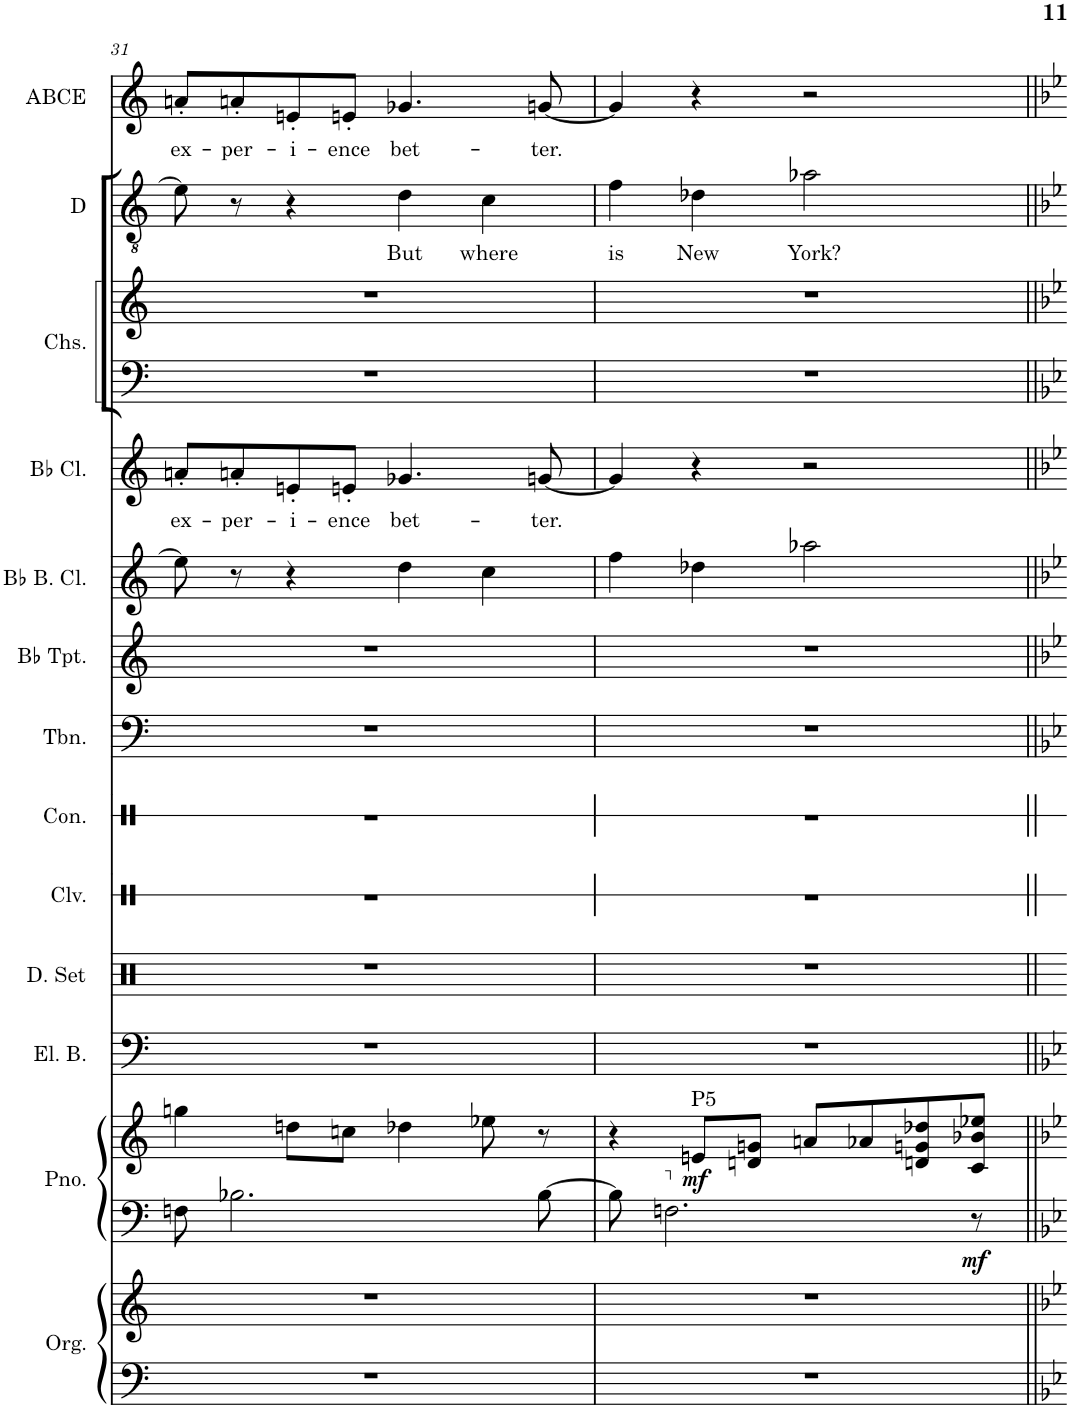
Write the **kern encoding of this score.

**kern	**kern	**kern	**kern	**dynam	**kern	**kern	**kern	**kern	**kern	**kern	**kern	**kern	**text	**kern	**kern	**kern	**text	**kern	**text
*part13	*part13	*part12	*part12	*part12	*part11	*part10	*part9	*part8	*part7	*part6	*part5	*part4	*part4	*part3	*part3	*part2	*part2	*part1	*part1
*staff16	*staff15	*staff14	*staff13	*staff13/14	*staff12	*staff11	*staff10	*staff9	*staff8	*staff7	*staff6	*staff5	*staff5	*staff4	*staff3	*staff2	*staff2	*staff1	*staff1
*I"Organ	*	*I"Piano	*	*	*I"Electric Bass	*I"Drumset	*I"Claves	*I"Congas	*I"Trombone	*I"Bb Trumpet	*I"Bb Bass Clarinet	*I"Bb Clarinet	*	*I"Chorus	*	*I"Dan	*	*I"Allie Belle Celle Ellie	*
*I'Org.	*	*I'Pno.	*	*	*I'El. B.	*I'D. Set	*I'Clv.	*I'Con.	*I'Tbn.	*I'Bb Tpt.	*I'Bb B. Cl.	*I'Bb Cl.	*	*I'Chs.	*	*I'D	*	*I'ABCE	*
!!LO:PB:g=z
*clefF4	*clefG2	*clefF4	*clefG2	*	*clefF4	*clefX	*clefX	*clefX	*clefF4	*clefG2	*clefG2	*clefG2	*	*clefF4	*clefG2	*clefGv2	*	*clefG2	*
*	*	*	*	*	*Trd7c12	*	*	*	*	*Trd1c2	*Trd7c12	*Trd1c2	*	*	*	*Trd8c14	*	*Trd1c2	*
*k[]	*k[]	*k[]	*k[]	*	*k[]	*k[]	*k[]	*k[]	*k[]	*k[]	*k[]	*k[]	*	*k[]	*k[]	*k[]	*	*k[]	*
*M4/4	*M4/4	*M4/4	*M4/4	*	*M4/4	*M4/4	*M4/4	*M4/4	*M4/4	*M4/4	*M4/4	*M4/4	*	*M4/4	*M4/4	*M4/4	*	*M4/4	*
=31	=31	=31	=31	=31	=31	=31	=31	=31	=31	=31	=31	=31	=31	=31	=31	=31	=31	=31	=31
!	!	!	!	!	!	!	!	!	!	!	!	!	!LO:LY:b	!	!	!	!	!	!LO:LY:b
1r	1r	8Fn\	4ggn\	.	1r	1r	1r	1r	1r	1r	8ee-\]	8an'/L	ex-	1r	1r	8e-\]	.	8an'/L	ex-
!	!	!	!	!	!	!	!	!	!	!	!	!	!LO:LY:b	!	!	!	!	!	!LO:LY:b
.	.	2.B-X\	.	.	.	.	.	.	.	.	8r	8an'/	-per-	.	.	8r	.	8an'/	-per-
!	!	!	!	!	!	!	!	!	!	!	!	!	!LO:LY:b	!	!	!	!	!	!LO:LY:b
.	.	.	8ddn\L	.	.	.	.	.	.	.	4r	8en'/	-i-	.	.	4r	.	8en'/	-i-
!	!	!	!	!	!	!	!	!	!	!	!	!	!LO:LY:b	!	!	!	!	!	!LO:LY:b
.	.	.	8ccn\J	.	.	.	.	.	.	.	.	8en'/J	-ence	.	.	.	.	8en'/J	-ence
!	!	!	!	!	!	!	!	!	!	!	!	!	!LO:LY:b	!	!	!	!LO:LY:b	!	!LO:LY:b
.	.	.	4dd-X\	.	.	.	.	.	.	.	4dd\	4.g-X/	bet-	.	.	4d\	But	4.g-X/	bet-
!	!	!	!	!	!	!	!	!	!	!	!	!	!	!	!	!	!LO:LY:b	!	!
.	.	.	8ee-X\	.	.	.	.	.	.	.	4cc\	.	.	.	.	4c\	where	.	.
!	!	!	!	!	!	!	!	!	!	!	!	!	!LO:LY:b	!	!	!	!	!	!LO:LY:b
.	.	[8B-\	8r	.	.	.	.	.	.	.	.	[8gn/	-ter.	.	.	.	.	[8gn/	-ter.
=32	=32	=32	=32	=32	=32	=32	=32	=32	=32	=32	=32	=32	=32	=32	=32	=32	=32	=32	=32
!	!	!	!	!	!	!	!	!	!	!	!	!	!	!	!	!	!LO:LY:b	!	!
1r	1r	8B-\]	4r	.	1r	1r	1r	1r	1r	1r	4ff\	4g/]	.	1r	1r	4f\	is	4g/]	.
!	!	!LO:TX:a:t=𝆨	!	!	!	!	!	!	!	!	!	!	!	!	!	!	!	!	!
.	.	2.Fn\	.	.	.	.	.	.	.	.	.	.	.	.	.	.	.	.	.
!	!	!	!LO:TX:a:t=P5	!	!	!	!	!	!	!	!	!	!	!	!	!	!	!	!
!	!	!	!	!LO:DY:b	!	!	!	!	!	!	!	!	!	!	!	!	!LO:LY:b	!	!
.	.	.	8en/L	mf	.	.	.	.	.	.	4dd-X\	4r	.	.	.	4d-X\	New	4r	.
.	.	.	8dn/ 8gn/J	.	.	.	.	.	.	.	.	.	.	.	.	.	.	.	.
!	!	!	!	!	!	!	!	!	!	!	!	!	!	!	!	!	!LO:LY:b	!	!
.	.	.	8an/L	.	.	.	.	.	.	.	2aa-X\	2r	.	.	.	2a-X\	York?	2r	.
.	.	.	8a-X/	.	.	.	.	.	.	.	.	.	.	.	.	.	.	.	.
.	.	.	8dn/ 8gn/ 8dd-X/	.	.	.	.	.	.	.	.	.	.	.	.	.	.	.	.
!	!	!	!	!LO:DY:b=2	!	!	!	!	!	!	!	!	!	!	!	!	!	!	!
.	.	8r	8c/ 8b-X/ 8ee-X/J	mf	.	.	.	.	.	.	.	.	.	.	.	.	.	.	.
=||	=||	=||	=||	=||	=||	=||	=||	=||	=||	=||	=||	=||	=||	=||	=||	=||	=||	=||	=||
*-	*-	*-	*-	*-	*-	*-	*-	*-	*-	*-	*-	*-	*-	*-	*-	*-	*-	*-	*-
